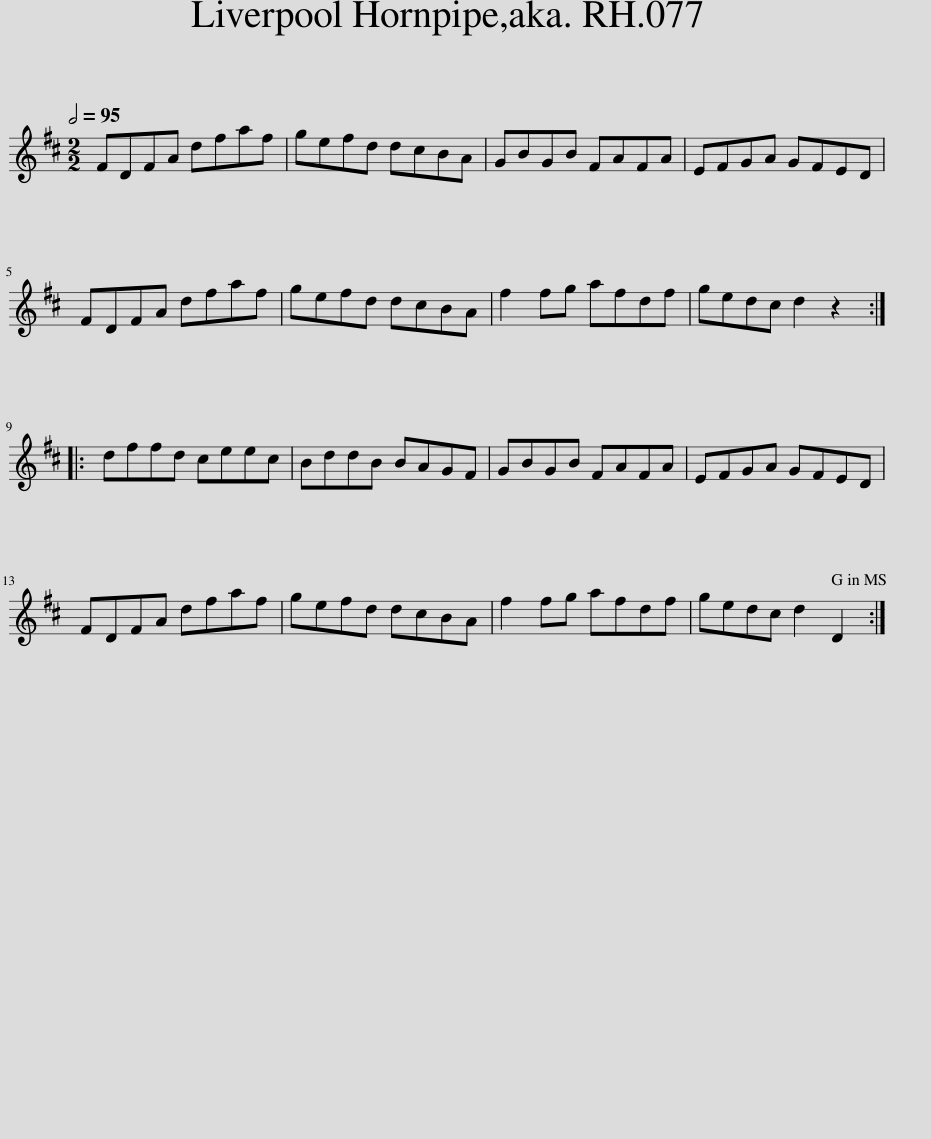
X:1
L:1/8
Q:1/2=95
M:2/2
I:linebreak $
K:D
V:1 treble
V:1
 FDFA dfaf | gefd dcBA | GBGB FAFA | EFGA GFED |$ FDFA dfaf | %5
 gefd dcBA | f2 fg afdf | gedc d2 z2 ::$ dffd ceec | BddB BAGF | %10
 GBGB FAFA | EFGA GFED |$ FDFA dfaf | gefd dcBA | f2 fg afdf | %15
 gedc d2 D2 :| %16
